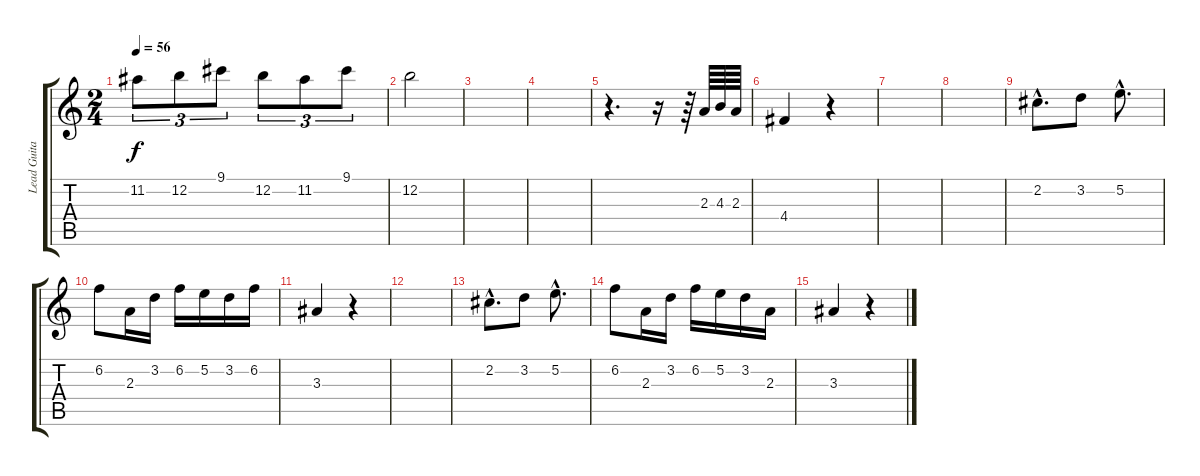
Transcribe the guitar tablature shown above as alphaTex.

\track ("Lead Guitar" "Lead Guita") {instrument acousticguitarnylon}
\staff {score tabs}
\tuning (E4 B3 G3 D3 A2 E2) {hide}
\ts (2 4)
\tempo 56
\clef g2
\ks c
11.2.8{tu (3 2) dy f} 12.2.8{tu (3 2)} 9.1.8{tu (3 2)} 12.2.8{tu (3 2)} 11.2.8{tu (3 2)} 9.1.8{tu (3 2)} |
12.2.2 |
|
|
r.4{d} r.16 r.64 2.3.64 4.3.64 2.3.64 |
4.4.4 r.4 |
|
|
2.2{hac}.8{d} 3.2.8 5.2{hac}.8{d} |
6.2.8 2.3.16 3.2.16 6.2.16 5.2.16 3.2.16 6.2.16 |
3.3.4 r.4 |
|
2.2{hac}.8{d} 3.2.8 5.2{hac}.8{d} |
6.2.8 2.3.16 3.2.16 6.2.16 5.2.16 3.2.16 2.3.16 |
3.3.4 r.4
